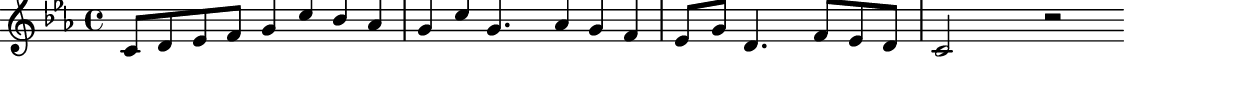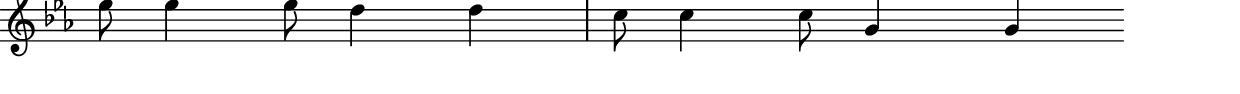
% MusicXML to Lilypond converter by Kovi

szovegAAA = \lyricmode {  "Én" "va" -- "gyok" "a" "fa" -- "lu" "rosz" -- "sza" "e" -- "gye" -- "dül," "csak" "né" -- "kem" "he" -- "ge" -- "dül" "a" "vén" "ci" -- "gány." "Ha" "nin" -- "csen" "pén" -- "zem," "i" -- "szom" "hi" -- "tel" -- "be',"  }

szovegAAB = \lyricmode {   \skip 4  \skip 4  \skip 4  \skip 4  \skip 4  \skip 4  \skip 4  \skip 4  \skip 4  \skip 4  \skip 4  \skip 4  \skip 4  \skip 4  \skip 4  \skip 4  \skip 4  \skip 4  \skip 4  \skip 4  \skip 4 "E" -- "nyém" "a" "leg" -- "szebb" "le" -- "ány" "sze" -- "rel" -- "me,"  }

% Analyzing...
% 1 parts
% 1 Staff
% forceBassClefActive = 
melody = {
% 32 notes in the part
% 1 voices

\new Staff
\new Voice {
% 32 notes
% 6 mesaures

\override Score.RehearsalMark #'break-visibility = #begin-of-line-invisible
% Measure 1
\clef "treble"
\key ees \major
\time 4/4 
c'8 d'8 ees'8 f'8 g'8 c''8 bes'8 aes'8 
% Measure 2
g'8 c''8 g'4. aes'8 g'8 f'8 
% Measure 3
ees'8 g'8 d'4. f'8 ees'8 d'8 
% Measure 4
c'2 r2 
\override Score.RehearsalMark #'self-alignment-X = #RIGHT
\mark \markup{\fontsize #-0.5 {"Fine"}}
\bar ":|:" 
% Measure 5
\break
ees''8 ees''4 ees''8 d''4 d''4 
% Measure 6
c''8 c''4 c''8 g'4 g'4 \bar ":|" 
} % voice
} % melody


harmonies = \chordmode {
% 7 chords
\germanChords
c4:m s4 s4 s4 s4 s4 s4 s4 g4 s4 s4 s4 c4:m s4 s4 s4 c4:m s4 g4 s4 c4:m s4 g4
}

\include "../../definitions.ly"
